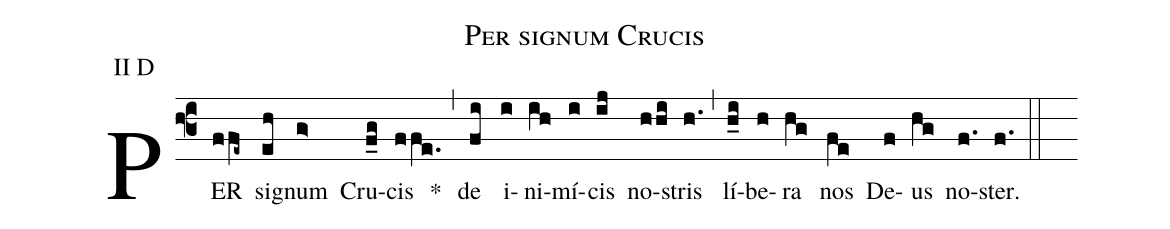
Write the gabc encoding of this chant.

name: Per signum Crucis;
office-part: laudes, 5. antiphona;
mode: 2;
annotation: II D;
%%
(f3)
PER(ffe~) si(eh)gnum(g>) Cru(f_g)cis(ffe.) *(,)
de(fi) i(i)ni(ih)mí(i)cis(ij) no(hhi)stris(h.) (,)
lí(h_i)be(h)ra(hg) nos(fe) De(f)us(hg) no(f.)ster.(f.) (::)
